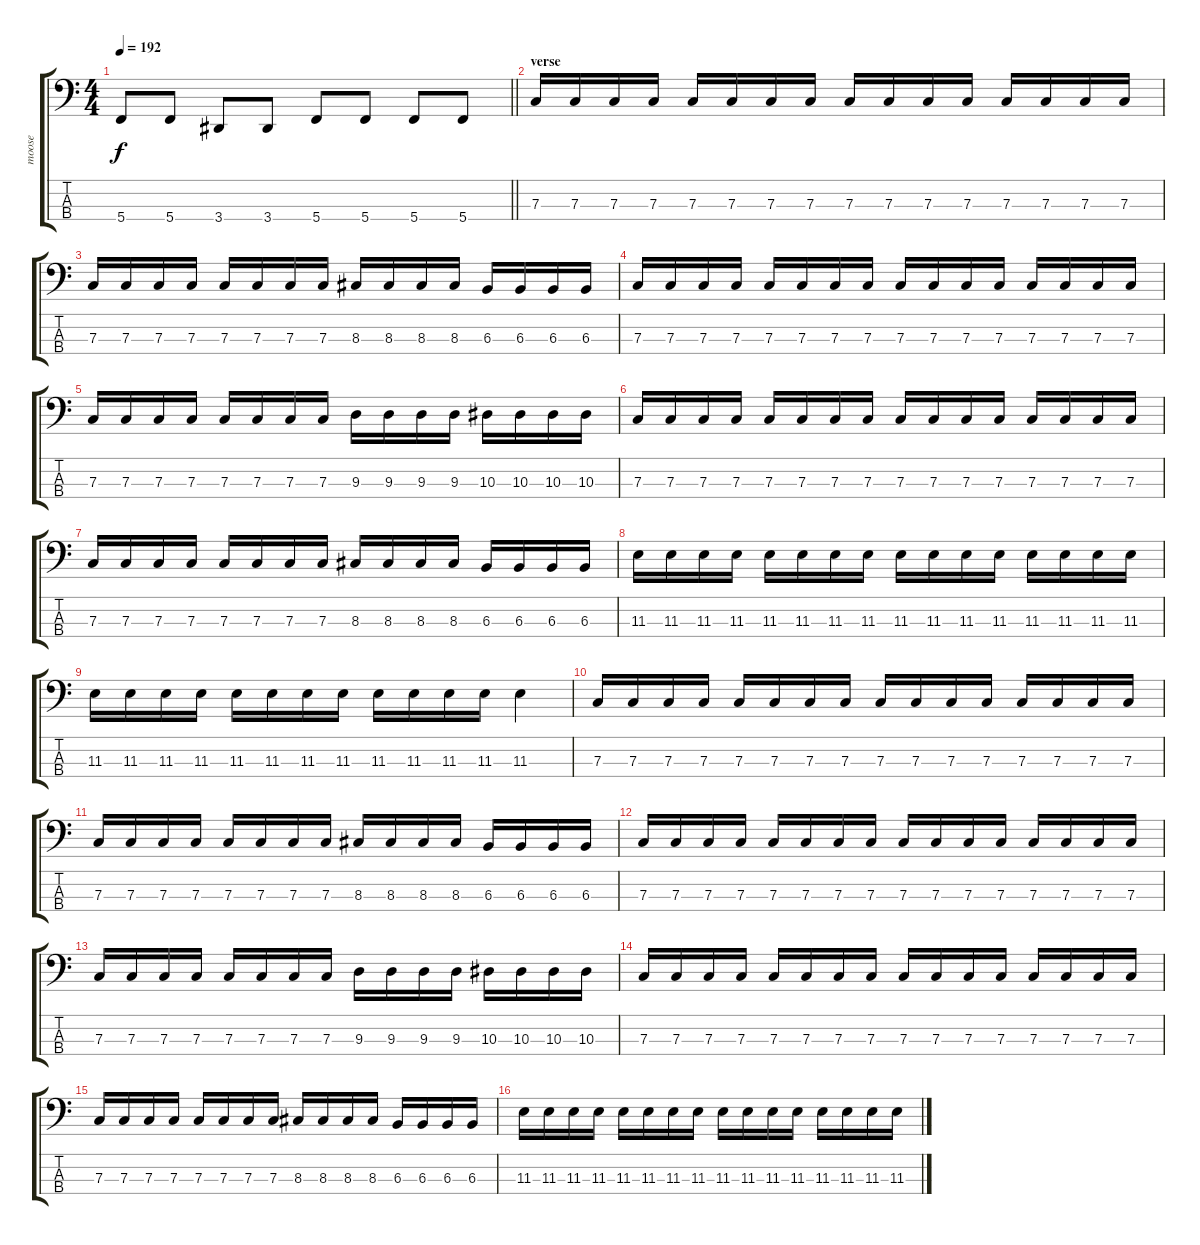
\track ("moose" "moose") {instrument slapbass1}
\staff {score tabs}
\tuning (Eb2 Bb1 F1 C1) {hide}
\ts (4 4)
\tempo 192
\clef f4
\barLineRight lightlight
\ks c
5.4.8{dy f} 5.4.8 3.4.8 3.4.8 5.4.8 5.4.8 5.4.8 5.4.8 |
\section ("" "verse")
7.3.16 7.3.16 7.3.16 7.3.16 7.3.16 7.3.16 7.3.16 7.3.16 7.3.16 7.3.16 7.3.16 7.3.16 7.3.16 7.3.16 7.3.16 7.3.16 |
7.3.16 7.3.16 7.3.16 7.3.16 7.3.16 7.3.16 7.3.16 7.3.16 8.3.16 8.3.16 8.3.16 8.3.16 6.3.16 6.3.16 6.3.16 6.3.16 |
7.3.16 7.3.16 7.3.16 7.3.16 7.3.16 7.3.16 7.3.16 7.3.16 7.3.16 7.3.16 7.3.16 7.3.16 7.3.16 7.3.16 7.3.16 7.3.16 |
7.3.16 7.3.16 7.3.16 7.3.16 7.3.16 7.3.16 7.3.16 7.3.16 9.3.16 9.3.16 9.3.16 9.3.16 10.3.16 10.3.16 10.3.16 10.3.16 |
7.3.16 7.3.16 7.3.16 7.3.16 7.3.16 7.3.16 7.3.16 7.3.16 7.3.16 7.3.16 7.3.16 7.3.16 7.3.16 7.3.16 7.3.16 7.3.16 |
7.3.16 7.3.16 7.3.16 7.3.16 7.3.16 7.3.16 7.3.16 7.3.16 8.3.16 8.3.16 8.3.16 8.3.16 6.3.16 6.3.16 6.3.16 6.3.16 |
11.3.16 11.3.16 11.3.16 11.3.16 11.3.16 11.3.16 11.3.16 11.3.16 11.3.16 11.3.16 11.3.16 11.3.16 11.3.16 11.3.16 11.3.16 11.3.16 |
11.3.16 11.3.16 11.3.16 11.3.16 11.3.16 11.3.16 11.3.16 11.3.16 11.3.16 11.3.16 11.3.16 11.3.16 11.3.4 |
7.3.16 7.3.16 7.3.16 7.3.16 7.3.16 7.3.16 7.3.16 7.3.16 7.3.16 7.3.16 7.3.16 7.3.16 7.3.16 7.3.16 7.3.16 7.3.16 |
7.3.16 7.3.16 7.3.16 7.3.16 7.3.16 7.3.16 7.3.16 7.3.16 8.3.16 8.3.16 8.3.16 8.3.16 6.3.16 6.3.16 6.3.16 6.3.16 |
7.3.16 7.3.16 7.3.16 7.3.16 7.3.16 7.3.16 7.3.16 7.3.16 7.3.16 7.3.16 7.3.16 7.3.16 7.3.16 7.3.16 7.3.16 7.3.16 |
7.3.16 7.3.16 7.3.16 7.3.16 7.3.16 7.3.16 7.3.16 7.3.16 9.3.16 9.3.16 9.3.16 9.3.16 10.3.16 10.3.16 10.3.16 10.3.16 |
7.3.16 7.3.16 7.3.16 7.3.16 7.3.16 7.3.16 7.3.16 7.3.16 7.3.16 7.3.16 7.3.16 7.3.16 7.3.16 7.3.16 7.3.16 7.3.16 |
7.3.16 7.3.16 7.3.16 7.3.16 7.3.16 7.3.16 7.3.16 7.3.16 8.3.16 8.3.16 8.3.16 8.3.16 6.3.16 6.3.16 6.3.16 6.3.16 |
11.3.16 11.3.16 11.3.16 11.3.16 11.3.16 11.3.16 11.3.16 11.3.16 11.3.16 11.3.16 11.3.16 11.3.16 11.3.16 11.3.16 11.3.16 11.3.16
